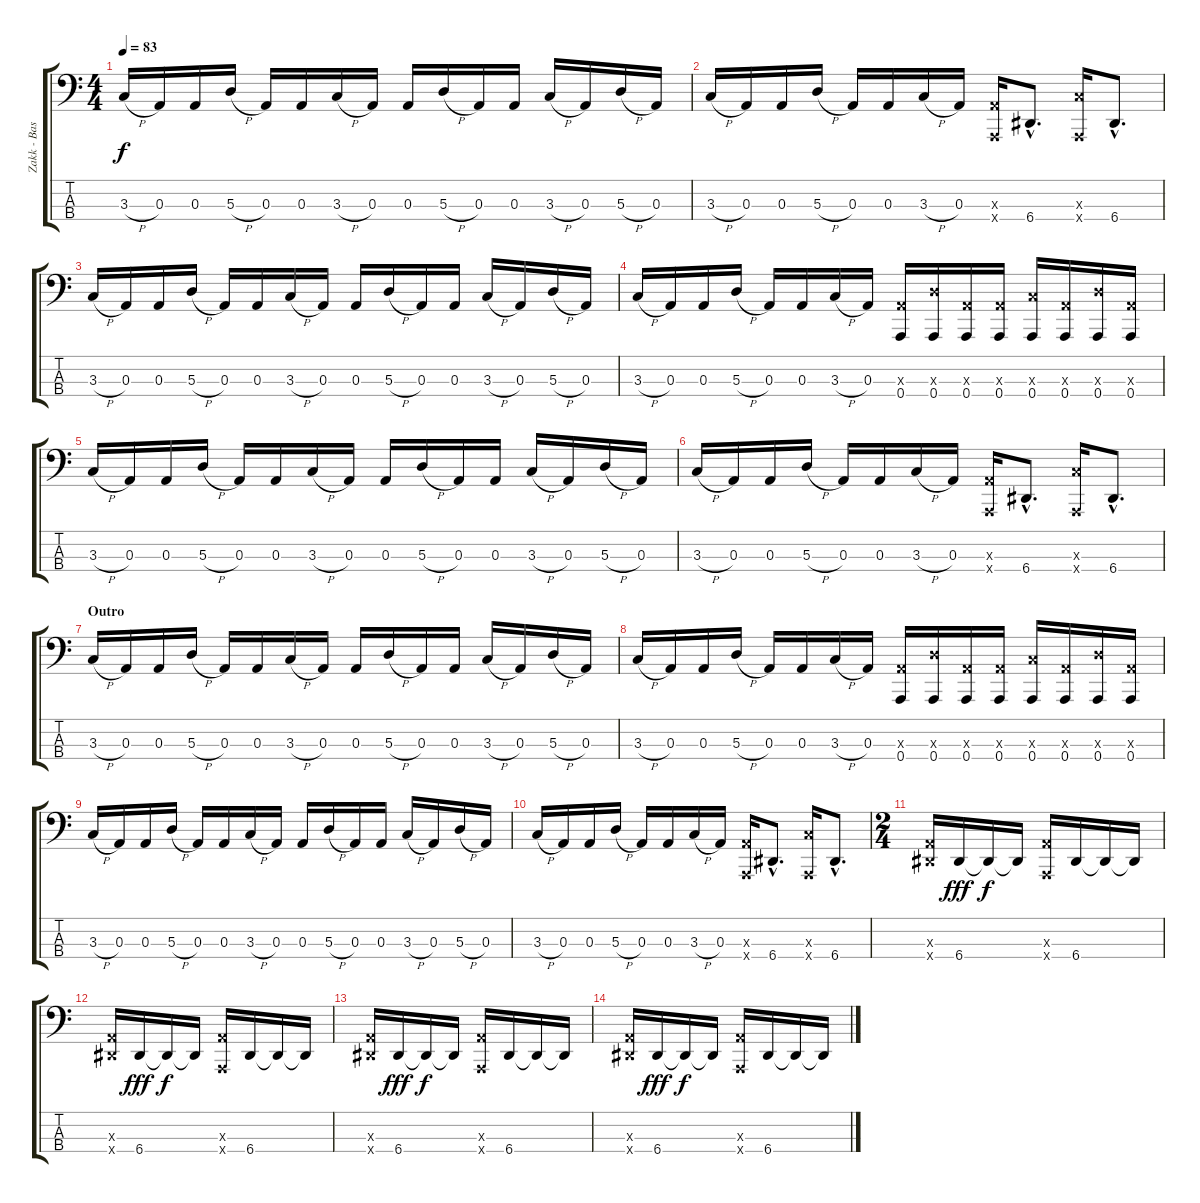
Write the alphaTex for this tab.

\track ("Zakk - Bass" "Zakk - Bas") {instrument fretlessbass}
\staff {score tabs}
\tuning (G2 D2 A1 A0) {hide}
\ts (4 4)
\tempo 83
\clef f4
\ks c
3.3{h}.16{dy f instrument electricbassfinger} 0.3.16 0.3.16 5.3{h}.16 0.3.16 0.3.16 3.3{h}.16 0.3.16 0.3.16 5.3{h}.16 0.3.16 0.3.16 3.3{h}.16 0.3.16 5.3{h}.16 0.3.16 |
3.3{h}.16{instrument electricbassfinger} 0.3.16 0.3.16 5.3{h}.16 0.3.16 0.3.16 3.3{h}.16 0.3.16 (0.3{x} 0.4{x}).16 6.4{hac}.8{d} (3.3{x} 0.4{x}).16 6.4{hac}.8{d} |
3.3{h}.16{instrument electricbassfinger} 0.3.16 0.3.16 5.3{h}.16 0.3.16 0.3.16 3.3{h}.16 0.3.16 0.3.16 5.3{h}.16 0.3.16 0.3.16 3.3{h}.16 0.3.16 5.3{h}.16 0.3.16 |
3.3{h}.16{instrument electricbassfinger} 0.3.16 0.3.16 5.3{h}.16 0.3.16 0.3.16 3.3{h}.16 0.3.16 (0.3{x} 0.4).16 (5.3{x} 0.4).16 (0.3{x} 0.4).16 (0.3{x} 0.4).16 (3.3{x} 0.4).16 (0.3{x} 0.4).16 (5.3{x} 0.4).16 (0.3{x} 0.4).16 |
3.3{h}.16{instrument electricbassfinger} 0.3.16 0.3.16 5.3{h}.16 0.3.16 0.3.16 3.3{h}.16 0.3.16 0.3.16 5.3{h}.16 0.3.16 0.3.16 3.3{h}.16 0.3.16 5.3{h}.16 0.3.16 |
3.3{h}.16{instrument electricbassfinger} 0.3.16 0.3.16 5.3{h}.16 0.3.16 0.3.16 3.3{h}.16 0.3.16 (0.3{x} 0.4{x}).16 6.4{hac}.8{d} (3.3{x} 0.4{x}).16 6.4{hac}.8{d} |
\section ("" "Outro")
3.3{h}.16{instrument electricbassfinger} 0.3.16 0.3.16 5.3{h}.16 0.3.16 0.3.16 3.3{h}.16 0.3.16 0.3.16 5.3{h}.16 0.3.16 0.3.16 3.3{h}.16 0.3.16 5.3{h}.16 0.3.16 |
3.3{h}.16{instrument electricbassfinger} 0.3.16 0.3.16 5.3{h}.16 0.3.16 0.3.16 3.3{h}.16 0.3.16 (0.3{x} 0.4).16 (5.3{x} 0.4).16 (0.3{x} 0.4).16 (0.3{x} 0.4).16 (3.3{x} 0.4).16 (0.3{x} 0.4).16 (5.3{x} 0.4).16 (0.3{x} 0.4).16 |
3.3{h}.16{instrument electricbassfinger} 0.3.16 0.3.16 5.3{h}.16 0.3.16 0.3.16 3.3{h}.16 0.3.16 0.3.16 5.3{h}.16 0.3.16 0.3.16 3.3{h}.16 0.3.16 5.3{h}.16 0.3.16 |
3.3{h}.16{instrument electricbassfinger} 0.3.16 0.3.16 5.3{h}.16 0.3.16 0.3.16 3.3{h}.16 0.3.16 (0.3{x} 0.4{x}).16 6.4{hac}.8{d} (3.3{x} 0.4{x}).16 6.4{hac}.8{d} |
\ts (2 4)
(0.3{x} 6.4{x}).16 6.4.16{dy fff} 6.4{t}.16{dy f} 6.4{t}.16 (0.3{x} 0.4{x}).16 6.4.16 6.4{t}.16 6.4{t}.16 |
(0.3{x} 6.4{x}).16 6.4.16{dy fff} 6.4{t}.16{dy f} 6.4{t}.16 (0.3{x} 0.4{x}).16 6.4.16 6.4{t}.16 6.4{t}.16 |
(0.3{x} 6.4{x}).16 6.4.16{dy fff} 6.4{t}.16{dy f} 6.4{t}.16 (0.3{x} 0.4{x}).16 6.4.16 6.4{t}.16 6.4{t}.16 |
(0.3{x} 6.4{x}).16 6.4.16{dy fff} 6.4{t}.16{dy f} 6.4{t}.16 (0.3{x} 0.4{x}).16 6.4.16 6.4{t}.16 6.4{t}.16
